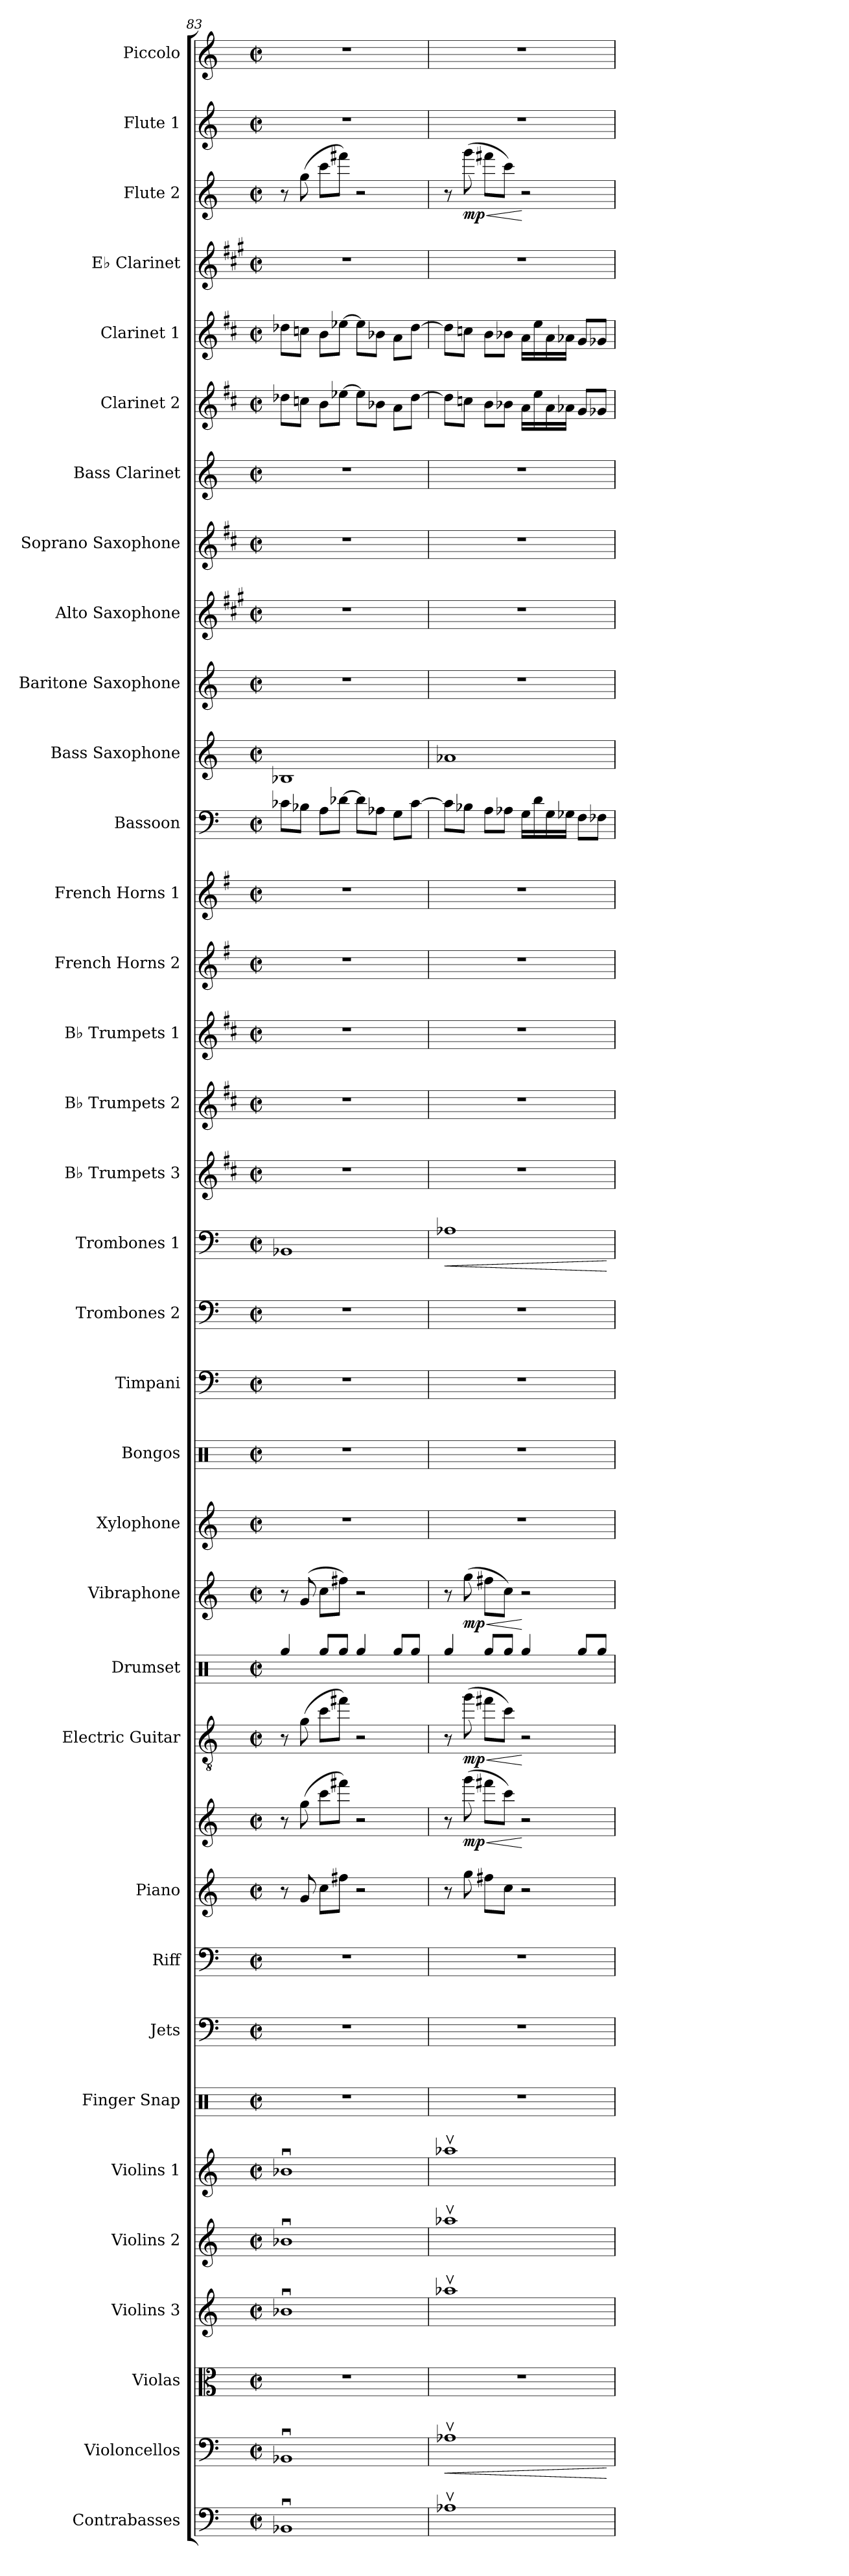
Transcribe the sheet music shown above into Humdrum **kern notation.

**kern	**kern	**dynam	**kern	**kern	**kern	**kern	**kern	**kern	**kern	**kern	**kern	**dynam	**kern	**dynam	**kern	**kern	**dynam	**kern	**kern	**kern	**kern	**kern	**dynam	**kern	**kern	**kern	**kern	**kern	**kern	**kern	**kern	**kern	**kern	**kern	**kern	**kern	**kern	**kern	**dynam	**kern	**kern
*part35	*part34	*part34	*part33	*part32	*part31	*part30	*part29	*part28	*part27	*part26	*part26	*part26	*part25	*part25	*part24	*part23	*part23	*part22	*part21	*part20	*part19	*part18	*part18	*part17	*part16	*part15	*part14	*part13	*part12	*part11	*part10	*part9	*part8	*part7	*part6	*part5	*part4	*part3	*part3	*part2	*part1
*staff36	*staff35	*staff35	*staff34	*staff33	*staff32	*staff31	*staff30	*staff29	*staff28	*staff27	*staff26	*staff26/27	*staff25	*staff25	*staff24	*staff23	*staff23	*staff22	*staff21	*staff20	*staff19	*staff18	*staff18	*staff17	*staff16	*staff15	*staff14	*staff13	*staff12	*staff11	*staff10	*staff9	*staff8	*staff7	*staff6	*staff5	*staff4	*staff3	*staff3	*staff2	*staff1
*I"Contrabasses	*I"Violoncellos	*	*I"Violas	*I"Violins 3	*I"Violins 2	*I"Violins 1	*I"Finger Snap	*I"Jets	*I"Riff	*I"Piano	*	*	*I"Electric Guitar	*	*I"Drumset	*I"Vibraphone	*	*I"Xylophone	*I"Bongos	*I"Timpani	*I"Trombones 2	*I"Trombones 1	*	*I"B♭ Trumpets 3	*I"B♭ Trumpets 2	*I"B♭ Trumpets 1	*I"French Horns 2	*I"French Horns 1	*I"Bassoon	*I"Bass Saxophone	*I"Baritone Saxophone	*I"Alto Saxophone	*I"Soprano Saxophone	*I"Bass Clarinet	*I"Clarinet 2	*I"Clarinet 1	*I"E♭ Clarinet	*I"Flute 2	*	*I"Flute 1	*I"Piccolo
*I'Cbs.	*I'Vcs.	*	*I'Vlas.	*I'Vlns. 3	*I'Vlns. 2	*I'Vlns. 1	*I'Fi. Sna.	*I'J.	*I'R.	*I'Pno.	*	*	*I'El. Guit.	*	*I'D. Set	*I'Vib.	*	*I'Xyl.	*I'Bon.	*I'Timp.	*I'Tbns. 2	*I'Tbns. 1	*	*I'B♭ Tpts. 3	*I'B♭ Tpts. 2	*I'B♭ Tpts. 1	*I'F Hns. 2	*I'F Hns. 1	*I'Bsn.	*I'Bs. Sax.	*I'Bar. Sax.	*I'A. Sax.	*I'S. Sax.	*I'B. Cl.	*I'Cl. 2	*I'Cl. 1	*I'E♭ Cl.	*I'Fl. 2	*	*I'Fl. 1	*I'Picc.
*clefF4	*clefF4	*	*clefC3	*clefG2	*clefG2	*clefG2	*clefX	*clefF4	*clefF4	*clefG2	*clefG2	*	*clefGv2	*	*clefX	*clefG2	*	*clefG2	*clefX	*clefF4	*clefF4	*clefF4	*	*clefG2	*clefG2	*clefG2	*clefG2	*clefG2	*clefF4	*clefG2	*clefG2	*clefG2	*clefG2	*clefG2	*clefG2	*clefG2	*clefG2	*clefG2	*	*clefG2	*clefG2
*ITrd7c12	*	*	*	*	*	*	*	*	*	*	*	*	*	*	*	*	*	*ITrd-7c-12	*	*	*	*	*	*ITrd1c2	*ITrd1c2	*ITrd1c2	*ITrd4c7	*ITrd4c7	*	*ITrd15c26	*ITrd12c21	*ITrd5c9	*ITrd1c2	*ITrd8c14	*ITrd1c2	*ITrd1c2	*ITrd-2c-3	*	*	*	*ITrd-7c-12
*k[]	*k[]	*	*k[]	*k[]	*k[]	*k[]	*k[]	*k[]	*k[]	*k[]	*k[]	*	*k[]	*	*k[]	*k[]	*	*k[]	*k[]	*k[]	*k[]	*k[]	*	*k[]	*k[]	*k[]	*k[]	*k[]	*k[]	*k[]	*k[]	*k[]	*k[]	*k[]	*k[]	*k[]	*k[]	*k[]	*	*k[]	*k[]
*M2/2	*M2/2	*	*M2/2	*M2/2	*M2/2	*M2/2	*M2/2	*M2/2	*M2/2	*M2/2	*M2/2	*	*M2/2	*	*M2/2	*M2/2	*	*M2/2	*M2/2	*M2/2	*M2/2	*M2/2	*	*M2/2	*M2/2	*M2/2	*M2/2	*M2/2	*M2/2	*M2/2	*M2/2	*M2/2	*M2/2	*M2/2	*M2/2	*M2/2	*M2/2	*M2/2	*	*M2/2	*M2/2
*met(c|)	*met(c|)	*	*met(c|)	*met(c|)	*met(c|)	*met(c|)	*met(c|)	*met(c|)	*met(c|)	*met(c|)	*met(c|)	*	*met(c|)	*	*met(c|)	*met(c|)	*	*met(c|)	*met(c|)	*met(c|)	*met(c|)	*met(c|)	*	*met(c|)	*met(c|)	*met(c|)	*met(c|)	*met(c|)	*met(c|)	*met(c|)	*met(c|)	*met(c|)	*met(c|)	*met(c|)	*met(c|)	*met(c|)	*met(c|)	*met(c|)	*	*met(c|)	*met(c|)
=83	=83	=83	=83	=83	=83	=83	=83	=83	=83	=83	=83	=83	=83	=83	=83	=83	=83	=83	=83	=83	=83	=83	=83	=83	=83	=83	=83	=83	=83	=83	=83	=83	=83	=83	=83	=83	=83	=83	=83	=83	=83
1BBB-Xu	1BB-Xu	.	1r	1b-Xu	1b-Xu	1b-Xu	1r	1r	1r	8r	8r	.	8r	.	4Rgg/	8r	.	1r	1r	1r	1r	1BB-X	.	1r	1r	1r	1r	1r	8c-X\L	1BBB-X	1r	1r	1r	1r	8cc-X\L	8cc-X\L	1r	8r	.	1r	1r
.	.	.	.	.	.	.	.	.	.	8g/	(>8gg\	.	(>8g\	.	.	(>8g/	.	.	.	.	.	.	.	.	.	.	.	.	8B-X\J	.	.	.	.	.	8b-X\J	8b-X\J	.	(>8gg\	.	.	.
.	.	.	.	.	.	.	.	.	.	8cc\L	8ccc\L	.	8cc\L	.	8Rgg/L	8cc\L	.	.	.	.	.	.	.	.	.	.	.	.	8A\L	.	.	.	.	.	8a\L	8a\L	.	8ccc\L	.	.	.
.	.	.	.	.	.	.	.	.	.	8ff#X\J	8fff#X\J)	.	8ff#X\J)	.	8Rgg/J	8ff#X\J)	.	.	.	.	.	.	.	.	.	.	.	.	[8d-X\J	.	.	.	.	.	[8dd-X\J	[8dd-X\J	.	8fff#X\J)	.	.	.
.	.	.	.	.	.	.	.	.	.	2r	2r	.	2r	.	4Rgg/	2r	.	.	.	.	.	.	.	.	.	.	.	.	8d-\L]	.	.	.	.	.	8dd-\L]	8dd-\L]	.	2r	.	.	.
.	.	.	.	.	.	.	.	.	.	.	.	.	.	.	.	.	.	.	.	.	.	.	.	.	.	.	.	.	8A-X\J	.	.	.	.	.	8a-X\J	8a-X\J	.	.	.	.	.
.	.	.	.	.	.	.	.	.	.	.	.	.	.	.	8Rgg/L	.	.	.	.	.	.	.	.	.	.	.	.	.	8G\L	.	.	.	.	.	8g\L	8g\L	.	.	.	.	.
.	.	.	.	.	.	.	.	.	.	.	.	.	.	.	8Rgg/J	.	.	.	.	.	.	.	.	.	.	.	.	.	[8c-\J	.	.	.	.	.	[8cc-\J	[8cc-\J	.	.	.	.	.
=84	=84	=84	=84	=84	=84	=84	=84	=84	=84	=84	=84	=84	=84	=84	=84	=84	=84	=84	=84	=84	=84	=84	=84	=84	=84	=84	=84	=84	=84	=84	=84	=84	=84	=84	=84	=84	=84	=84	=84	=84	=84
!	!	!LO:HP:b	!	!	!	!	!	!	!	!	!	!	!	!	!	!	!	!	!	!	!	!	!LO:HP:b	!	!	!	!	!	!	!	!	!	!	!	!	!	!	!	!	!	!
1AA-Xv	1A-Xv	<	1r	1aa-Xv	1aa-Xv	1aa-Xv	1r	1r	1r	8r	8r	.	8r	.	4Rgg/	8r	.	1r	1r	1r	1r	1A-X	<	1r	1r	1r	1r	1r	8c-\L]	1AA-X	1r	1r	1r	1r	8cc-\L]	8cc-\L]	1r	8r	.	1r	1r
!	!	!	!	!	!	!	!	!	!	!	!	!LO:HP:b	!	!LO:HP:b	!	!	!LO:HP:b	!	!	!	!	!	!	!	!	!	!	!	!	!	!	!	!	!	!	!	!	!	!LO:HP:b	!	!
!	!	!	!	!	!	!	!	!	!	!	!	!LO:DY:n=1:b	!	!LO:DY:n=1:b	!	!	!LO:DY:n=1:b	!	!	!	!	!	!	!	!	!	!	!	!	!	!	!	!	!	!	!	!	!	!LO:DY:n=1:b	!	!
.	.	.	.	.	.	.	.	.	.	8gg\	(>8ggg\	< mp	(>8gg\	< mp	.	(>8gg\	< mp	.	.	.	.	.	.	.	.	.	.	.	8B-X\J	.	.	.	.	.	8b-X\J	8b-X\J	.	(>8ggg\	< mp	.	.
.	.	.	.	.	.	.	.	.	.	8ff#X\L	8fff#X\L	.	8ff#X\L	.	8Rgg/L	8ff#X\L	.	.	.	.	.	.	.	.	.	.	.	.	8A\L	.	.	.	.	.	8a\L	8a\L	.	8fff#X\L	.	.	.
.	.	.	.	.	.	.	.	.	.	8cc\J	8ccc\J)	.	8cc\J)	.	8Rgg/J	8cc\J)	.	.	.	.	.	.	.	.	.	.	.	.	8A-X\J	.	.	.	.	.	8a-X\J	8a-X\J	.	8ccc\J)	.	.	.
.	.	.	.	.	.	.	.	.	.	2r	2r	[	2r	[	4Rgg/	2r	[	.	.	.	.	.	.	.	.	.	.	.	16G\LL	.	.	.	.	.	16g\LL	16g\LL	.	2r	[	.	.
.	.	.	.	.	.	.	.	.	.	.	.	.	.	.	.	.	.	.	.	.	.	.	.	.	.	.	.	.	16d\	.	.	.	.	.	16dd\	16dd\	.	.	.	.	.
.	.	.	.	.	.	.	.	.	.	.	.	.	.	.	.	.	.	.	.	.	.	.	.	.	.	.	.	.	16G\	.	.	.	.	.	16g\	16g\	.	.	.	.	.
.	.	.	.	.	.	.	.	.	.	.	.	.	.	.	.	.	.	.	.	.	.	.	.	.	.	.	.	.	16G-X\JJ	.	.	.	.	.	16g-X\JJ	16g-X\JJ	.	.	.	.	.
.	.	.	.	.	.	.	.	.	.	.	.	.	.	.	8Rgg/L	.	.	.	.	.	.	.	.	.	.	.	.	.	8F\L	.	.	.	.	.	8f/L	8f/L	.	.	.	.	.
.	.	.	.	.	.	.	.	.	.	.	.	.	.	.	8Rgg/J	.	.	.	.	.	.	.	.	.	.	.	.	.	8F-X\J	.	.	.	.	.	8f-X/J	8f-X/J	.	.	.	.	.
.	.	[	.	.	.	.	.	.	.	.	.	.	.	.	.	.	.	.	.	.	.	.	[	.	.	.	.	.	.	.	.	.	.	.	.	.	.	.	.	.	.
=	=	=	=	=	=	=	=	=	=	=	=	=	=	=	=	=	=	=	=	=	=	=	=	=	=	=	=	=	=	=	=	=	=	=	=	=	=	=	=	=	=
*-	*-	*-	*-	*-	*-	*-	*-	*-	*-	*-	*-	*-	*-	*-	*-	*-	*-	*-	*-	*-	*-	*-	*-	*-	*-	*-	*-	*-	*-	*-	*-	*-	*-	*-	*-	*-	*-	*-	*-	*-	*-
